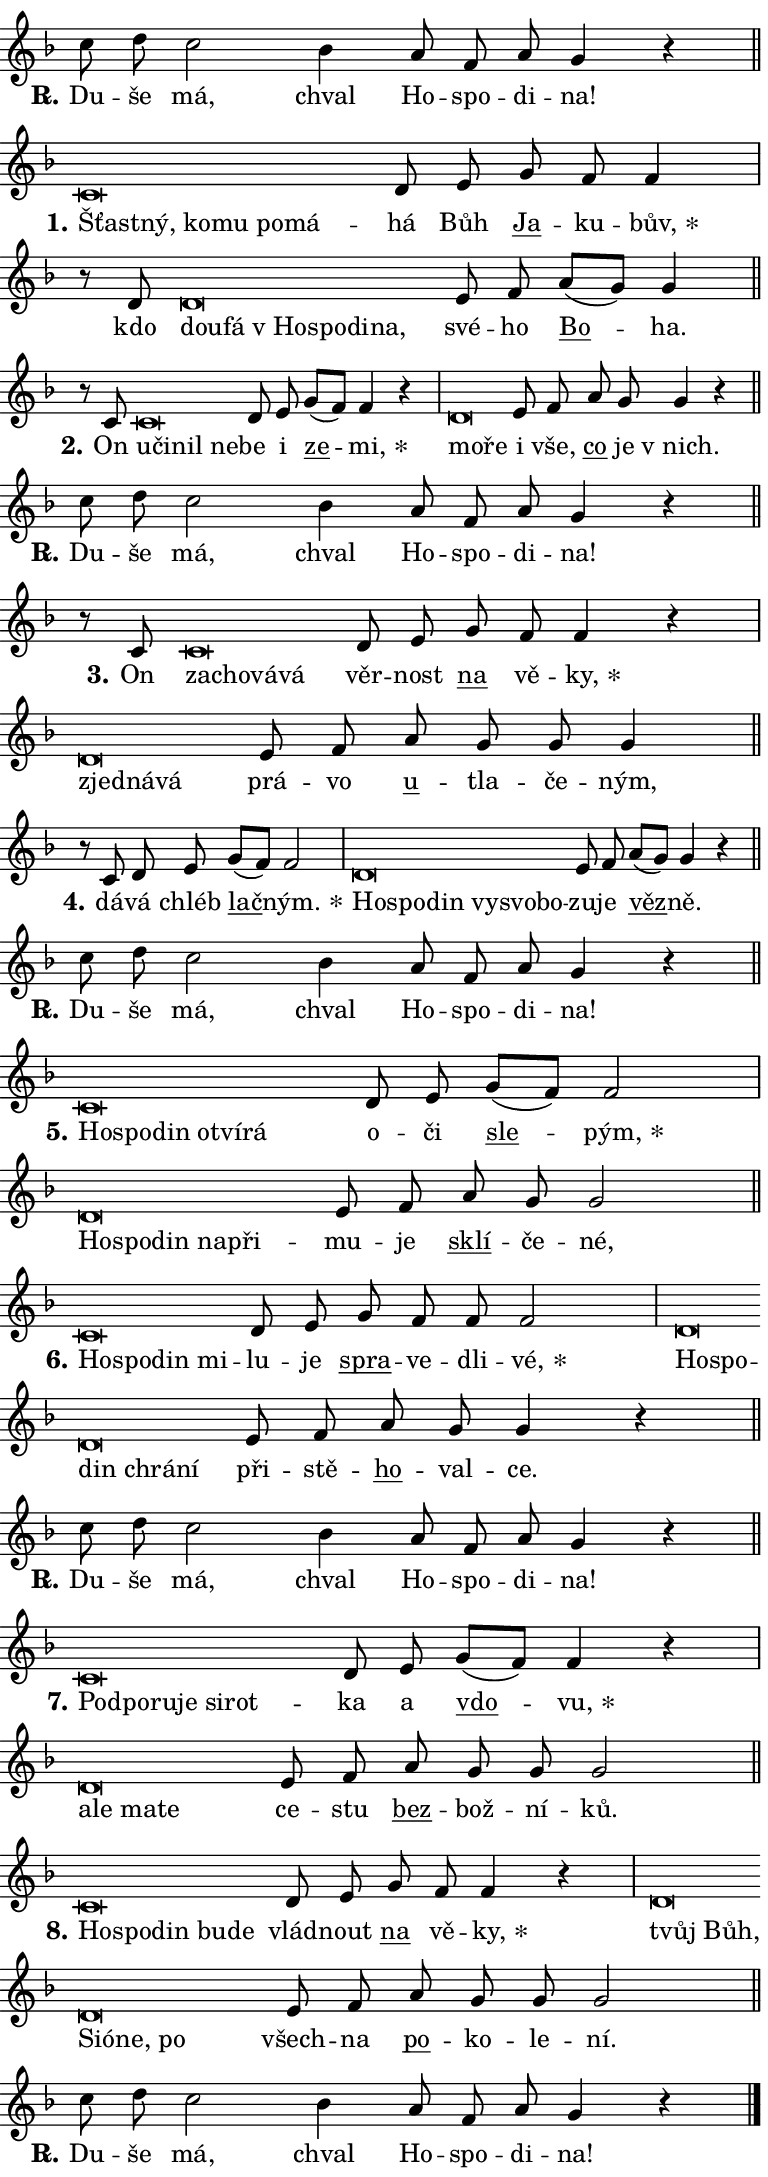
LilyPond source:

\version "2.24.0"
\header { tagline = "" }
\paper {
  indent = 0\cm
  top-margin = 0\cm
  right-margin = 0.13\cm % to fit lyric hyphens
  bottom-margin = 0\cm
  left-margin = 0\cm
  paper-width = 13\cm
  page-breaking = #ly:one-page-breaking
  system-system-spacing.basic-distance = #11
  score-system-spacing.basic-distance = #11
  ragged-last = ##f
}


%% Author: Thomas Morley
%% https://lists.gnu.org/archive/html/lilypond-user/2020-05/msg00002.html
#(define (line-position grob)
"Returns position of @var[grob} in current system:
   @code{'start}, if at first time-step
   @code{'end}, if at last time-step
   @code{'middle} otherwise
"
  (let* ((col (ly:item-get-column grob))
         (ln (ly:grob-object col 'left-neighbor))
         (rn (ly:grob-object col 'right-neighbor))
         (col-to-check-left (if (ly:grob? ln) ln col))
         (col-to-check-right (if (ly:grob? rn) rn col))
         (break-dir-left
           (and
             (ly:grob-property col-to-check-left 'non-musical #f)
             (ly:item-break-dir col-to-check-left)))
         (break-dir-right
           (and
             (ly:grob-property col-to-check-right 'non-musical #f)
             (ly:item-break-dir col-to-check-right))))
        (cond ((eqv? 1 break-dir-left) 'start)
              ((eqv? -1 break-dir-right) 'end)
              (else 'middle))))

#(define (tranparent-at-line-position vctor)
  (lambda (grob)
  "Relying on @code{line-position} select the relevant enry from @var{vctor}.
Used to determine transparency,"
    (case (line-position grob)
      ((end) (not (vector-ref vctor 0)))
      ((middle) (not (vector-ref vctor 1)))
      ((start) (not (vector-ref vctor 2))))))

noteHeadBreakVisibility =
#(define-music-function (break-visibility)(vector?)
"Makes @code{NoteHead}s transparent relying on @var{break-visibility}"
#{
  \override NoteHead.transparent =
    #(tranparent-at-line-position break-visibility)
#})

#(define delete-ledgers-for-transparent-note-heads
  (lambda (grob)
    "Reads whether a @code{NoteHead} is transparent.
If so this @code{NoteHead} is removed from @code{'note-heads} from
@var{grob}, which is supposed to be @code{LedgerLineSpanner}.
As a result ledgers are not printed for this @code{NoteHead}"
    (let* ((nhds-array (ly:grob-object grob 'note-heads))
           (nhds-list
             (if (ly:grob-array? nhds-array)
                 (ly:grob-array->list nhds-array)
                 '()))
           ;; Relies on the transparent-property being done before
           ;; Staff.LedgerLineSpanner.after-line-breaking is executed.
           ;; This is fragile ...
           (to-keep
             (remove
               (lambda (nhd)
                 (ly:grob-property nhd 'transparent #f))
               nhds-list)))
      ;; TODO find a better method to iterate over grob-arrays, similiar
      ;; to filter/remove etc for lists
      ;; For now rebuilt from scratch
      (set! (ly:grob-object grob 'note-heads)  '())
      (for-each
        (lambda (nhd)
          (ly:pointer-group-interface::add-grob grob 'note-heads nhd))
        to-keep))))

squashNotes = {
  \override NoteHead.X-extent = #'(-0.2 . 0.2)
  \override NoteHead.Y-extent = #'(-0.75 . 0)
  \override NoteHead.stencil =
    #(lambda (grob)
       (let ((pos (ly:grob-property grob 'staff-position)))
         (begin
           (if (< pos -7) (display "ERROR: Lower brevis then expected\n") (display ""))
           (if (<= pos -6) ly:text-interface::print ly:note-head::print))))
}
unSquashNotes = {
  \revert NoteHead.X-extent
  \revert NoteHead.Y-extent
  \revert NoteHead.stencil
}

hideNotes = \noteHeadBreakVisibility #begin-of-line-visible
unHideNotes = \noteHeadBreakVisibility #all-visible

% work-around for resetting accidentals
% https://lilypond.org/doc/v2.23/Documentation/notation/displaying-rhythms#unmetered-music
cadenzaMeasure = {
  \cadenzaOff
  \partial 1024 s1024
  \cadenzaOn
}

#(define-markup-command (accent layout props text) (markup?)
  "Underline accented syllable"
  (interpret-markup layout props
    #{\markup \override #'(offset . 4.3) \underline { #text }#}))

responsum = \markup \concat {
  "R" \hspace #-1.05 \path #0.1 #'((moveto 0 0.07) (lineto 0.9 0.8)) \hspace #0.05 "."
}

spaceSize = #0.6828661417322834 % exact space size for TeX Gyre Schola

\layout {
  \context {
    \Staff
    \remove "Time_signature_engraver"
    \override LedgerLineSpanner.after-line-breaking = #delete-ledgers-for-transparent-note-heads
  }
  \context {
    \Lyrics {
      \override LyricSpace.minimum-distance = \spaceSize
      \override LyricText.font-name = #"TeX Gyre Schola"
      \override LyricText.font-size = 1
      \override StanzaNumber.font-name = #"TeX Gyre Schola Bold"
      \override StanzaNumber.font-size = 1
    }
  }
  \context {
    \Score 
    \override NoteHead.text =
      #(lambda (grob) 
        (let ((pos (ly:grob-property grob 'staff-position)))
          #{\markup {
            \combine
              \halign #-0.55 \raise #(if (= pos -6) 0 0.5) \override #'(thickness . 2) \draw-line #'(3.2 . 0)
              \musicglyph "noteheads.sM1"
          }#}))
  }
}

% magnetic-lyrics.ily
%
%   written by
%     Jean Abou Samra <jean@abou-samra.fr>
%     Werner Lemberg <wl@gnu.org>
%
%   adapted by
%     Jiri Hon <jiri.hon@gmail.com>
%
% Version 2022-Apr-15

% https://www.mail-archive.com/lilypond-user@gnu.org/msg149350.html

#(define (Left_hyphen_pointer_engraver context)
   "Collect syllable-hyphen-syllable occurrences in lyrics and store
them in properties.  This engraver only looks to the left.  For
example, if the lyrics input is @code{foo -- bar}, it does the
following.

@itemize @bullet
@item
Set the @code{text} property of the @code{LyricHyphen} grob between
@q{foo} and @q{bar} to @code{foo}.

@item
Set the @code{left-hyphen} property of the @code{LyricText} grob with
text @q{foo} to the @code{LyricHyphen} grob between @q{foo} and
@q{bar}.
@end itemize

Use this auxiliary engraver in combination with the
@code{lyric-@/text::@/apply-@/magnetic-@/offset!} hook."
   (let ((hyphen #f)
         (text #f))
     (make-engraver
      (acknowledgers
       ((lyric-syllable-interface engraver grob source-engraver)
        (set! text grob)))
      (end-acknowledgers
       ((lyric-hyphen-interface engraver grob source-engraver)
        ;(when (not (grob::has-interface grob 'lyric-space-interface))
          (set! hyphen grob)));)
      ((stop-translation-timestep engraver)
       (when (and text hyphen)
         (ly:grob-set-object! text 'left-hyphen hyphen))
       (set! text #f)
       (set! hyphen #f)))))

#(define (lyric-text::apply-magnetic-offset! grob)
   "If the space between two syllables is less than the value in
property @code{LyricText@/.details@/.squash-threshold}, move the right
syllable to the left so that it gets concatenated with the left
syllable.

Use this function as a hook for
@code{LyricText@/.after-@/line-@/breaking} if the
@code{Left_@/hyphen_@/pointer_@/engraver} is active."
   (let ((hyphen (ly:grob-object grob 'left-hyphen #f)))
     (when hyphen
       (let ((left-text (ly:spanner-bound hyphen LEFT)))
         (when (grob::has-interface left-text 'lyric-syllable-interface)
           (let* ((common (ly:grob-common-refpoint grob left-text X))
                  (this-x-ext (ly:grob-extent grob common X))
                  (left-x-ext
                   (begin
                     ;; Trigger magnetism for left-text.
                     (ly:grob-property left-text 'after-line-breaking)
                     (ly:grob-extent left-text common X)))
                  ;; `delta` is the gap width between two syllables.
                  (delta (- (interval-start this-x-ext)
                            (interval-end left-x-ext)))
                  (details (ly:grob-property grob 'details))
                  (threshold (assoc-get 'squash-threshold details 0.2)))
             (when (< delta threshold)
               (let* (;; We have to manipulate the input text so that
                      ;; ligatures crossing syllable boundaries are not
                      ;; disabled.  For languages based on the Latin
                      ;; script this is essentially a beautification.
                      ;; However, for non-Western scripts it can be a
                      ;; necessity.
                      (lt (ly:grob-property left-text 'text))
                      (rt (ly:grob-property grob 'text))
                      (is-space (grob::has-interface hyphen 'lyric-space-interface))
                      (space (if is-space " " ""))
                      (extra-delta (if is-space spaceSize 0))
                      ;; Append new syllable.
                      (ltrt-space (if (and (string? lt) (string? rt))
                                (string-append lt space rt)
                                (make-concat-markup (list lt space rt))))
                      ;; Right-align `ltrt` to the right side.
                      (ltrt-space-markup (grob-interpret-markup
                               grob
                               (make-translate-markup
                                (cons (interval-length this-x-ext) 0)
                                (make-right-align-markup ltrt-space)))))
                 (begin
                   ;; Don't print `left-text`.
                   (ly:grob-set-property! left-text 'stencil #f)
                   ;; Set text and stencil (which holds all collected
                   ;; syllables so far) and shift it to the left.
                   (ly:grob-set-property! grob 'text ltrt-space)
                   (ly:grob-set-property! grob 'stencil ltrt-space-markup)
                   (ly:grob-translate-axis! grob (- (- delta extra-delta)) X))))))))))


#(define (lyric-hyphen::displace-bounds-first grob)
   ;; Make very sure this callback isn't triggered too early.
   (let ((left (ly:spanner-bound grob LEFT))
         (right (ly:spanner-bound grob RIGHT)))
     (ly:grob-property left 'after-line-breaking)
     (ly:grob-property right 'after-line-breaking)
     (ly:lyric-hyphen::print grob)))

squashThreshold = #0.4

\layout {
  \context {
    \Lyrics
    \consists #Left_hyphen_pointer_engraver
    \override LyricText.after-line-breaking =
      #lyric-text::apply-magnetic-offset!
    \override LyricHyphen.stencil = #lyric-hyphen::displace-bounds-first
    \override LyricText.details.squash-threshold = \squashThreshold
    \override LyricHyphen.minimum-distance = 0
    \override LyricHyphen.minimum-length = \squashThreshold
  }
}

squashText = \override LyricText.details.squash-threshold = 9999
unSquashText = \override LyricText.details.squash-threshold = \squashThreshold

leftText = \override LyricText.self-alignment-X = #LEFT
unLeftText = \revert LyricText.self-alignment-X

starOffset = #(lambda (grob) 
                (let ((x_offset (ly:self-alignment-interface::aligned-on-x-parent grob)))
                  (if (= x_offset 0) 0 (+ x_offset 1.2))))

star = #(define-music-function (syllable)(string?)
"Append star separator at the end of a syllable"
#{
  \once \override LyricText.X-offset = #starOffset
  \lyricmode { \markup {
    #syllable
    \override #'((font-name . "TeX Gyre Schola Bold")) \hspace #0.2 \lower #0.65 \larger "*"
  } }
#})

starAccent = #(define-music-function (syllable)(string?)
"Append star separator at the end of a syllable and make accent"
#{
  \once \override LyricText.X-offset = #starOffset
  \lyricmode { \markup {
    \accent #syllable
    \override #'((font-name . "TeX Gyre Schola Bold")) \hspace #0.2 \lower #0.65 \larger "*"
  } }
#})

breath = #(define-music-function (syllable)(string?)
"Append breathing indicator at the end of a syllable"
#{
  \lyricmode { \markup { #syllable "+" } }
#})

optionalBreath = #(define-music-function (syllable)(string?)
"Append optional breathing indicator at the end of a syllable"
#{
  \lyricmode { \markup { #syllable "(+)" } }
#})


\score {
    <<
        \new Voice = "melody" { \cadenzaOn \key f \major \relative { c''8 d c2 bes4 a8 f a g4 r \cadenzaMeasure \bar "||" \break } }
        \new Lyrics \lyricsto "melody" { \lyricmode { \set stanza = \responsum
Du -- še má, chval Ho -- spo -- di -- na! } }
    >>
    \layout {}
}

\score {
    <<
        \new Voice = "melody" { \cadenzaOn \key f \major \relative { \squashNotes c'\breve*1/16 \hideNotes \breve*1/16 \bar "" \breve*1/16 \bar "" \breve*1/16 \bar "" \breve*1/16 \breve*1/16 \bar "" \unHideNotes \unSquashNotes d8 e \bar "" g f f4 \cadenzaMeasure \bar "|" r8 d8 \squashNotes d\breve*1/16 \hideNotes \breve*1/16 \bar "" \breve*1/16 \bar "" \breve*1/16 \bar "" \breve*1/16 \breve*1/16 \bar "" \unHideNotes \unSquashNotes e8 f \bar "" a[( g)] g4 \cadenzaMeasure \bar "||" \break } }
        \new Lyrics \lyricsto "melody" { \lyricmode { \set stanza = "1."
\leftText Šťast -- \squashText ný, ko -- mu po -- má -- \unLeftText \unSquashText há Bůh \markup \accent Ja -- ku -- \star bův, kdo \leftText dou -- \squashText fá "v Ho" -- spo -- di -- na, \unLeftText \unSquashText své -- ho \markup \accent Bo -- ha. } }
    >>
    \layout {}
}

\score {
    <<
        \new Voice = "melody" { \cadenzaOn \key f \major \relative { r8 c'8 \squashNotes c\breve*1/16 \hideNotes \breve*1/16 \bar "" \breve*1/16 \breve*1/16 \bar "" \unHideNotes \unSquashNotes d8 e \bar "" g[( f)] f4 r \cadenzaMeasure \bar "|" \squashNotes d\breve*1/16 \hideNotes \breve*1/16 \bar "" \unHideNotes \unSquashNotes e8 f \bar "" a g g4 r \cadenzaMeasure \bar "||" \break } }
        \new Lyrics \lyricsto "melody" { \lyricmode { \set stanza = "2."
On \leftText u -- \squashText či -- nil ne -- \unLeftText \unSquashText be i \markup \accent ze -- \star mi, \leftText mo -- \squashText ře \unLeftText \unSquashText i vše, \markup \accent co je "v nich." } }
    >>
    \layout {}
}

\score {
    <<
        \new Voice = "melody" { \cadenzaOn \key f \major \relative { c''8 d c2 bes4 a8 f a g4 r \cadenzaMeasure \bar "||" \break } }
        \new Lyrics \lyricsto "melody" { \lyricmode { \set stanza = \responsum
Du -- še má, chval Ho -- spo -- di -- na! } }
    >>
    \layout {}
}

\score {
    <<
        \new Voice = "melody" { \cadenzaOn \key f \major \relative { r8 c'8 \squashNotes c\breve*1/16 \hideNotes \breve*1/16 \bar "" \breve*1/16 \breve*1/16 \bar "" \unHideNotes \unSquashNotes d8 e \bar "" g f f4 r \cadenzaMeasure \bar "|" \squashNotes d\breve*1/16 \hideNotes \breve*1/16 \breve*1/16 \bar "" \unHideNotes \unSquashNotes e8 f \bar "" a g g g4 \cadenzaMeasure \bar "||" \break } }
        \new Lyrics \lyricsto "melody" { \lyricmode { \set stanza = "3."
On \leftText za -- \squashText cho -- vá -- vá \unLeftText \unSquashText věr -- nost \markup \accent na vě -- \star ky, \leftText zjed -- \squashText ná -- vá \unLeftText \unSquashText prá -- vo \markup \accent u -- tla -- če -- ným, } }
    >>
    \layout {}
}

\score {
    <<
        \new Voice = "melody" { \cadenzaOn \key f \major \relative { r8 c' d8 e \bar "" g[( f)] f2 \cadenzaMeasure \bar "|" \squashNotes d\breve*1/16 \hideNotes \breve*1/16 \bar "" \breve*1/16 \bar "" \breve*1/16 \bar "" \breve*1/16 \breve*1/16 \bar "" \unHideNotes \unSquashNotes e8 f \bar "" a[( g)] g4 r \cadenzaMeasure \bar "||" \break } }
        \new Lyrics \lyricsto "melody" { \lyricmode { \set stanza = "4."
dá -- vá chléb \markup \accent lač -- \star ným. \leftText Ho -- \squashText spo -- din vy -- svo -- bo -- \unLeftText \unSquashText zu -- je \markup \accent věz -- ně. } }
    >>
    \layout {}
}

\score {
    <<
        \new Voice = "melody" { \cadenzaOn \key f \major \relative { c''8 d c2 bes4 a8 f a g4 r \cadenzaMeasure \bar "||" \break } }
        \new Lyrics \lyricsto "melody" { \lyricmode { \set stanza = \responsum
Du -- še má, chval Ho -- spo -- di -- na! } }
    >>
    \layout {}
}

\score {
    <<
        \new Voice = "melody" { \cadenzaOn \key f \major \relative { \squashNotes c'\breve*1/16 \hideNotes \breve*1/16 \bar "" \breve*1/16 \bar "" \breve*1/16 \bar "" \breve*1/16 \breve*1/16 \bar "" \unHideNotes \unSquashNotes d8 e \bar "" g[( f)] f2 \cadenzaMeasure \bar "|" \squashNotes d\breve*1/16 \hideNotes \breve*1/16 \bar "" \breve*1/16 \bar "" \breve*1/16 \breve*1/16 \bar "" \unHideNotes \unSquashNotes e8 f \bar "" a g g2 \cadenzaMeasure \bar "||" \break } }
        \new Lyrics \lyricsto "melody" { \lyricmode { \set stanza = "5."
\leftText Ho -- \squashText spo -- din o -- tví -- rá \unLeftText \unSquashText o -- či \markup \accent sle -- \star pým, \leftText Ho -- \squashText spo -- din na -- při -- \unLeftText \unSquashText mu -- je \markup \accent sklí -- če -- né, } }
    >>
    \layout {}
}

\score {
    <<
        \new Voice = "melody" { \cadenzaOn \key f \major \relative { \squashNotes c'\breve*1/16 \hideNotes \breve*1/16 \bar "" \breve*1/16 \breve*1/16 \bar "" \unHideNotes \unSquashNotes d8 e \bar "" g f f f2 \cadenzaMeasure \bar "|" \squashNotes d\breve*1/16 \hideNotes \breve*1/16 \bar "" \breve*1/16 \bar "" \breve*1/16 \breve*1/16 \bar "" \unHideNotes \unSquashNotes e8 f \bar "" a g g4 r \cadenzaMeasure \bar "||" \break } }
        \new Lyrics \lyricsto "melody" { \lyricmode { \set stanza = "6."
\leftText Ho -- \squashText spo -- din mi -- \unLeftText \unSquashText lu -- je \markup \accent spra -- ve -- dli -- \star vé, \leftText Ho -- \squashText spo -- din chrá -- ní \unLeftText \unSquashText při -- stě -- \markup \accent ho -- val -- ce. } }
    >>
    \layout {}
}

\score {
    <<
        \new Voice = "melody" { \cadenzaOn \key f \major \relative { c''8 d c2 bes4 a8 f a g4 r \cadenzaMeasure \bar "||" \break } }
        \new Lyrics \lyricsto "melody" { \lyricmode { \set stanza = \responsum
Du -- še má, chval Ho -- spo -- di -- na! } }
    >>
    \layout {}
}

\score {
    <<
        \new Voice = "melody" { \cadenzaOn \key f \major \relative { \squashNotes c'\breve*1/16 \hideNotes \breve*1/16 \bar "" \breve*1/16 \bar "" \breve*1/16 \bar "" \breve*1/16 \breve*1/16 \bar "" \unHideNotes \unSquashNotes d8 e \bar "" g[( f)] f4 r \cadenzaMeasure \bar "|" \squashNotes d\breve*1/16 \hideNotes \breve*1/16 \bar "" \breve*1/16 \breve*1/16 \bar "" \unHideNotes \unSquashNotes e8 f \bar "" a g g g2 \cadenzaMeasure \bar "||" \break } }
        \new Lyrics \lyricsto "melody" { \lyricmode { \set stanza = "7."
\leftText Pod -- \squashText po -- ru -- je si -- rot -- \unLeftText \unSquashText ka a \markup \accent vdo -- \star vu, \leftText a -- \squashText le ma -- te \unLeftText \unSquashText ce -- stu \markup \accent bez -- bož -- ní -- ků. } }
    >>
    \layout {}
}

\score {
    <<
        \new Voice = "melody" { \cadenzaOn \key f \major \relative { \squashNotes c'\breve*1/16 \hideNotes \breve*1/16 \bar "" \breve*1/16 \bar "" \breve*1/16 \breve*1/16 \bar "" \unHideNotes \unSquashNotes d8 e \bar "" g f f4 r \cadenzaMeasure \bar "|" \squashNotes d\breve*1/16 \hideNotes \breve*1/16 \bar "" \breve*1/16 \bar "" \breve*1/16 \bar "" \breve*1/16 \breve*1/16 \bar "" \unHideNotes \unSquashNotes e8 f \bar "" a g g g2 \cadenzaMeasure \bar "||" \break } }
        \new Lyrics \lyricsto "melody" { \lyricmode { \set stanza = "8."
\leftText Ho -- \squashText spo -- din bu -- de \unLeftText \unSquashText vlád -- nout \markup \accent na vě -- \star ky, \leftText tvůj \squashText Bůh, Si -- ó -- ne, po \unLeftText \unSquashText všech -- na \markup \accent po -- ko -- le -- ní. } }
    >>
    \layout {}
}

\score {
    <<
        \new Voice = "melody" { \cadenzaOn \key f \major \relative { c''8 d c2 bes4 a8 f a g4 r \cadenzaMeasure \bar "||" \break } \bar "|." }
        \new Lyrics \lyricsto "melody" { \lyricmode { \set stanza = \responsum
Du -- še má, chval Ho -- spo -- di -- na! } }
    >>
    \layout {}
}
